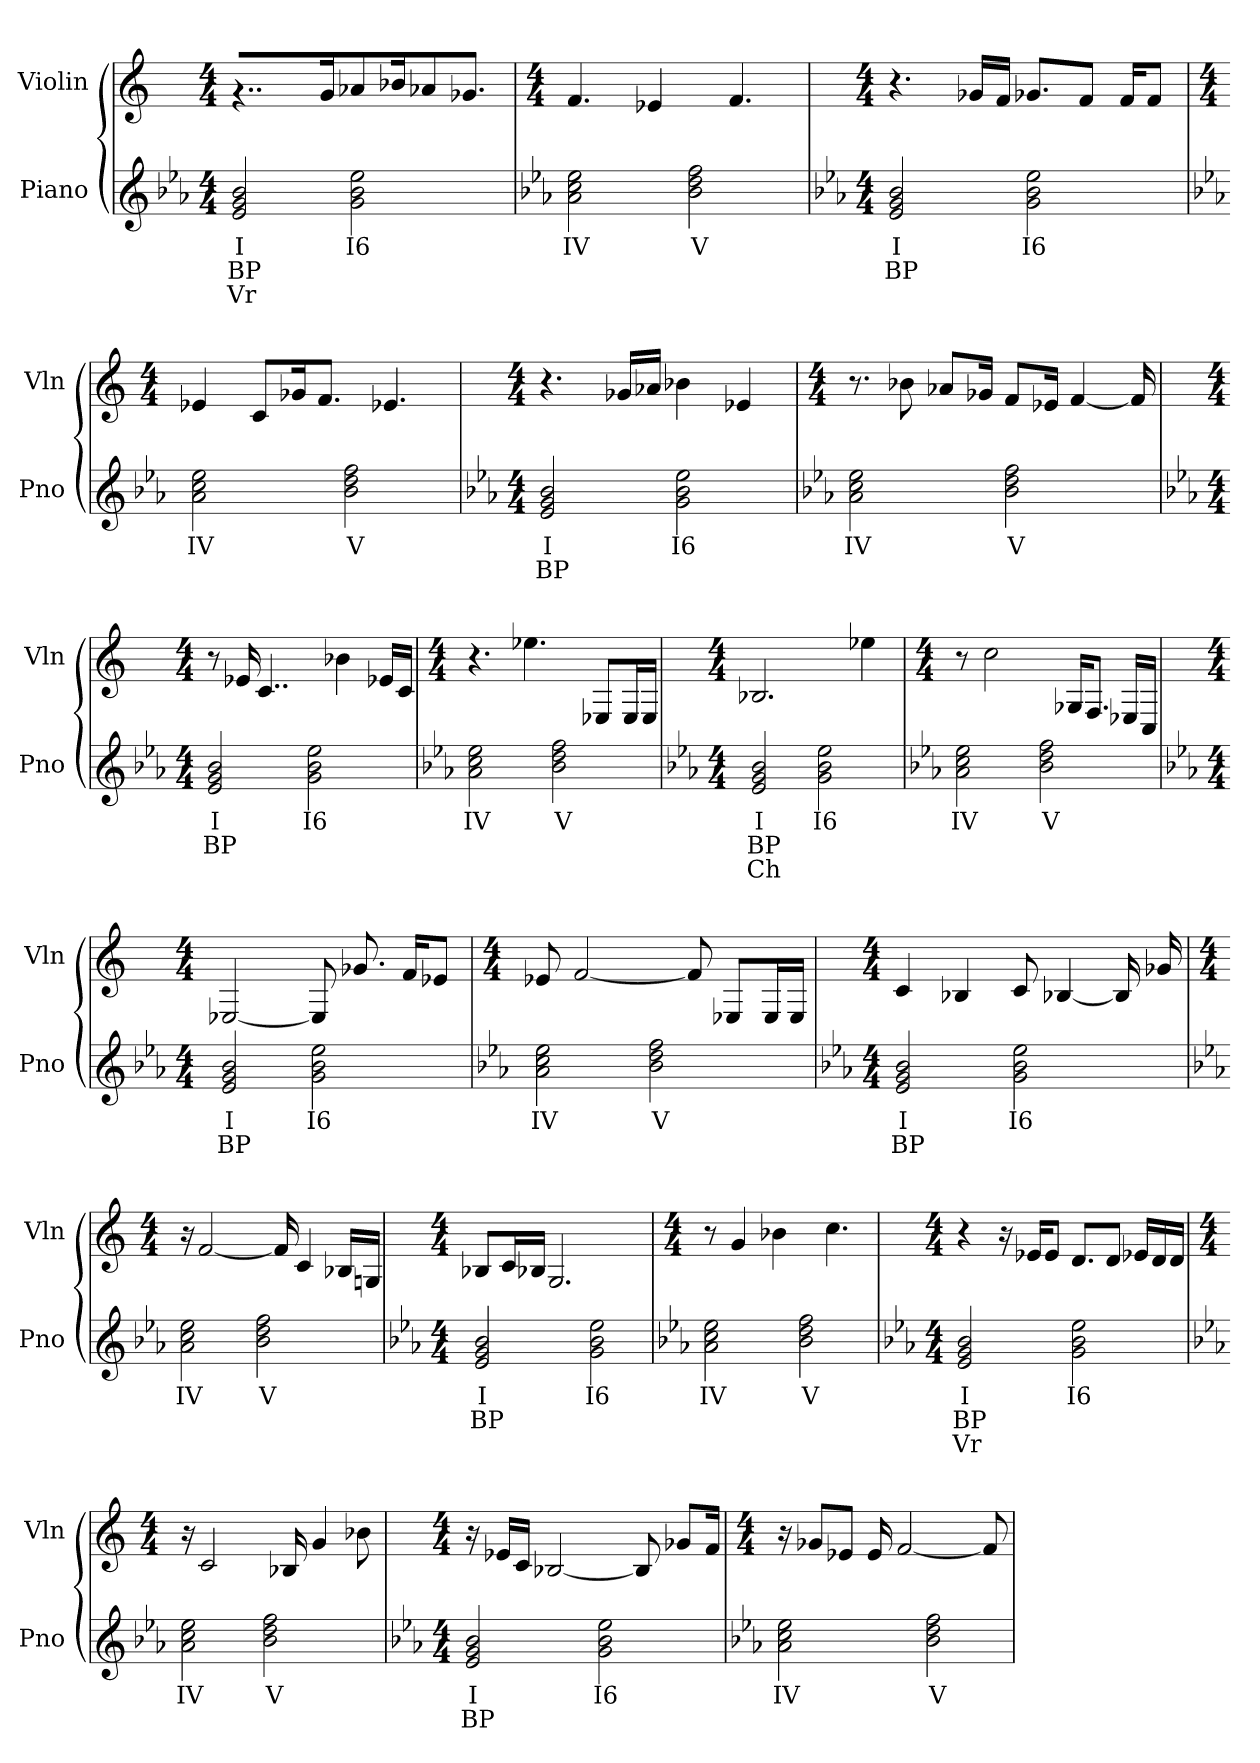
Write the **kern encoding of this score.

**kern	**text	**text	**text	**kern
*part2	*part2	*part2	*part2	*part1
*staff2	*staff2	*staff2	*staff2	*staff1
*I"Piano	*	*	*	*I"Violin
*I'Pno	*	*	*	*I'Vln
*k[b-e-a-]	*	*	*	*
*E-:	*	*	*	*
*M4/4	*	*	*	*M4/4
=	=	=	=	=
2e- 2g 2b-	I	BP	Vr	4..r
.	.	.	.	16g
2g 2b- 2ee-	I6	.	.	8a-XL
.	.	.	.	16b-XK
.	.	.	.	8a-XJ
.	.	.	.	8.g-XJ
=	=	=	=	=
*k[b-e-a-]	*	*	*	*
*E-:	*	*	*	*
*	*	*	*	*M4/4
2a- 2cc 2ee-	IV	.	.	4.f
.	.	.	.	4e-X
2b- 2dd 2ff	V	.	.	.
.	.	.	.	4.f
=	=	=	=	=
*k[b-e-a-]	*	*	*	*
*E-:	*	*	*	*
*M4/4	*	*	*	*M4/4
2e- 2g 2b-	I	BP	.	4.r
.	.	.	.	16g-XLL
.	.	.	.	16fJJ
2g 2b- 2ee-	I6	.	.	8.g-XL
.	.	.	.	8fJ
.	.	.	.	16fKL
.	.	.	.	8fJ
=	=	=	=	=
*k[b-e-a-]	*	*	*	*
*E-:	*	*	*	*
*	*	*	*	*M4/4
2a- 2cc 2ee-	IV	.	.	4e-X
.	.	.	.	8cL
.	.	.	.	16g-XK
.	.	.	.	8.fJ
2b- 2dd 2ff	V	.	.	.
.	.	.	.	4.e-X
=	=	=	=	=
*k[b-e-a-]	*	*	*	*
*E-:	*	*	*	*
*M4/4	*	*	*	*M4/4
2e- 2g 2b-	I	BP	.	4.r
.	.	.	.	16g-XLL
.	.	.	.	16a-XJJ
2g 2b- 2ee-	I6	.	.	4b-X
.	.	.	.	4e-X
=	=	=	=	=
*k[b-e-a-]	*	*	*	*
*E-:	*	*	*	*
*	*	*	*	*M4/4
2a- 2cc 2ee-	IV	.	.	8.r
.	.	.	.	8b-X
.	.	.	.	8a-XL
.	.	.	.	16g-XJk
2b- 2dd 2ff	V	.	.	8fL
.	.	.	.	16e-XJk
.	.	.	.	[4f
.	.	.	.	16f]
=	=	=	=	=
*k[b-e-a-]	*	*	*	*
*E-:	*	*	*	*
*M4/4	*	*	*	*M4/4
2e- 2g 2b-	I	BP	.	8r
.	.	.	.	16e-X
.	.	.	.	4..c
2g 2b- 2ee-	I6	.	.	.
.	.	.	.	4b-X
.	.	.	.	16e-XLL
.	.	.	.	16cJJ
=	=	=	=	=
*k[b-e-a-]	*	*	*	*
*E-:	*	*	*	*
*	*	*	*	*M4/4
2a- 2cc 2ee-	IV	.	.	4.r
.	.	.	.	4.ee-X
2b- 2dd 2ff	V	.	.	.
.	.	.	.	8E-XL
.	.	.	.	16E-L
.	.	.	.	16E-JJ
=	=	=	=	=
*k[b-e-a-]	*	*	*	*
*E-:	*	*	*	*
*M4/4	*	*	*	*M4/4
2e- 2g 2b-	I	BP	Ch	2.B-X
2g 2b- 2ee-	I6	.	.	.
.	.	.	.	4ee-X
=	=	=	=	=
*k[b-e-a-]	*	*	*	*
*E-:	*	*	*	*
*	*	*	*	*M4/4
2a- 2cc 2ee-	IV	.	.	8r
.	.	.	.	2cc
2b- 2dd 2ff	V	.	.	.
.	.	.	.	16G-XKL
.	.	.	.	8.FJ
.	.	.	.	16E-XLL
.	.	.	.	16CJJ
=	=	=	=	=
*k[b-e-a-]	*	*	*	*
*E-:	*	*	*	*
*M4/4	*	*	*	*M4/4
2e- 2g 2b-	I	BP	.	[2E-X
2g 2b- 2ee-	I6	.	.	8E-]
.	.	.	.	8.g-X
.	.	.	.	16fKL
.	.	.	.	8e-XJ
=	=	=	=	=
*k[b-e-a-]	*	*	*	*
*E-:	*	*	*	*
*	*	*	*	*M4/4
2a- 2cc 2ee-	IV	.	.	8e-X
.	.	.	.	[2f
2b- 2dd 2ff	V	.	.	.
.	.	.	.	8f]
.	.	.	.	8E-XL
.	.	.	.	16E-L
.	.	.	.	16E-JJ
=	=	=	=	=
*k[b-e-a-]	*	*	*	*
*E-:	*	*	*	*
*M4/4	*	*	*	*M4/4
2e- 2g 2b-	I	BP	.	4c
.	.	.	.	4B-X
2g 2b- 2ee-	I6	.	.	8c
.	.	.	.	[4B-X
.	.	.	.	16B-]
.	.	.	.	16g-X
=	=	=	=	=
*k[b-e-a-]	*	*	*	*
*E-:	*	*	*	*
*	*	*	*	*M4/4
2a- 2cc 2ee-	IV	.	.	16r
.	.	.	.	[2f
2b- 2dd 2ff	V	.	.	.
.	.	.	.	16f]
.	.	.	.	4c
.	.	.	.	16B-XLL
.	.	.	.	16GnJJ
=	=	=	=	=
*k[b-e-a-]	*	*	*	*
*E-:	*	*	*	*
*M4/4	*	*	*	*M4/4
2e- 2g 2b-	I	BP	.	8B-XL
.	.	.	.	16cL
.	.	.	.	16B-XJJ
.	.	.	.	2.G
2g 2b- 2ee-	I6	.	.	.
=	=	=	=	=
*k[b-e-a-]	*	*	*	*
*E-:	*	*	*	*
*	*	*	*	*M4/4
2a- 2cc 2ee-	IV	.	.	8r
.	.	.	.	4g
.	.	.	.	4b-X
2b- 2dd 2ff	V	.	.	.
.	.	.	.	4.cc
=	=	=	=	=
*k[b-e-a-]	*	*	*	*
*E-:	*	*	*	*
*M4/4	*	*	*	*M4/4
2e- 2g 2b-	I	BP	Vr	4r
.	.	.	.	16r
.	.	.	.	16e-XKL
.	.	.	.	8e-J
2g 2b- 2ee-	I6	.	.	8.dL
.	.	.	.	8dJ
.	.	.	.	16e-XLL
.	.	.	.	16d
.	.	.	.	16dJJ
=	=	=	=	=
*k[b-e-a-]	*	*	*	*
*E-:	*	*	*	*
*	*	*	*	*M4/4
2a- 2cc 2ee-	IV	.	.	16r
.	.	.	.	2c
2b- 2dd 2ff	V	.	.	.
.	.	.	.	16B-X
.	.	.	.	4g
.	.	.	.	8b-X
=	=	=	=	=
*k[b-e-a-]	*	*	*	*
*E-:	*	*	*	*
*M4/4	*	*	*	*M4/4
2e- 2g 2b-	I	BP	.	16r
.	.	.	.	16e-XLL
.	.	.	.	16cJJ
.	.	.	.	[2B-X
2g 2b- 2ee-	I6	.	.	.
.	.	.	.	8B-]
.	.	.	.	8g-XL
.	.	.	.	16fJk
=	=	=	=	=
*k[b-e-a-]	*	*	*	*
*E-:	*	*	*	*
*	*	*	*	*M4/4
2a- 2cc 2ee-	IV	.	.	16r
.	.	.	.	8g-XL
.	.	.	.	8e-XJ
.	.	.	.	16e-
.	.	.	.	[2f
2b- 2dd 2ff	V	.	.	.
.	.	.	.	8f]
=	=	=	=	=
*-	*-	*-	*-	*-
